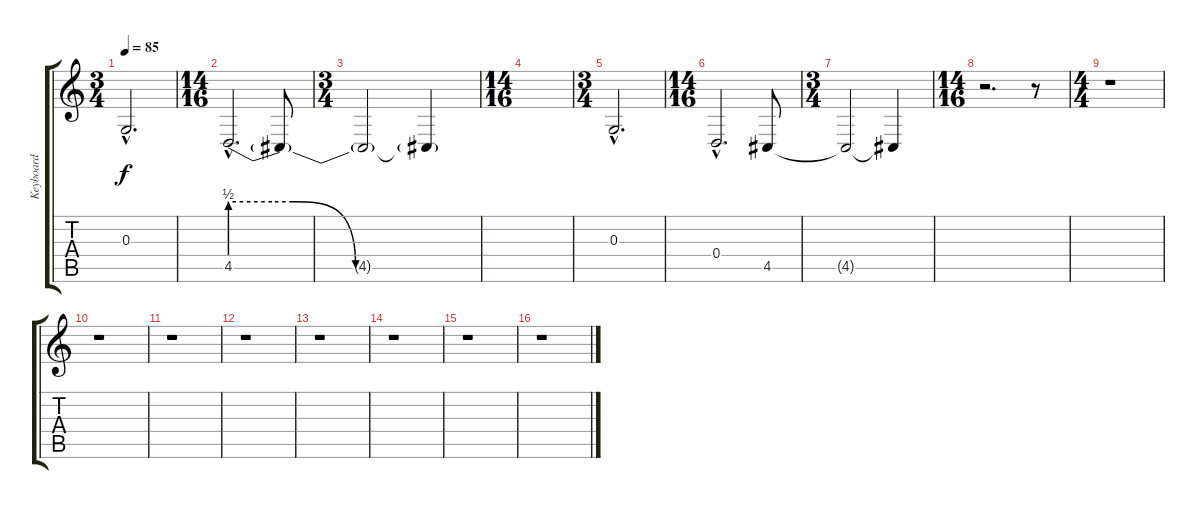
\track ("Keyboard" "Keyboard") {instrument lead5charang}
\staff {score tabs}
\tuning (E4 B3 G3 D3 A2 E2) {hide}
\ts (3 4)
\tempo 85
\clef g2
\ks c
0.3{hac}.2{d dy f} |
\ts (14 16)
4.5{be (custom 0 2 10 2 15 2 30 0 35 0 46 0 60 0) hac}.2{d} 4.5{t}.8 |
\ts (3 4)
4.5{t}.2 4.5{t}.4 |
\ts (14 16)
|
\ts (3 4)
0.3{hac}.2{d} |
\ts (14 16)
0.4{hac}.2{d} 4.5.8 |
\ts (3 4)
4.5{t}.2 4.5{t}.4 |
\ts (14 16)
r.2{d} r.8 |
\ts (4 4)
r.1 |
r.1 |
r.1 |
r.1 |
r.1 |
r.1 |
r.1 |
r.1
